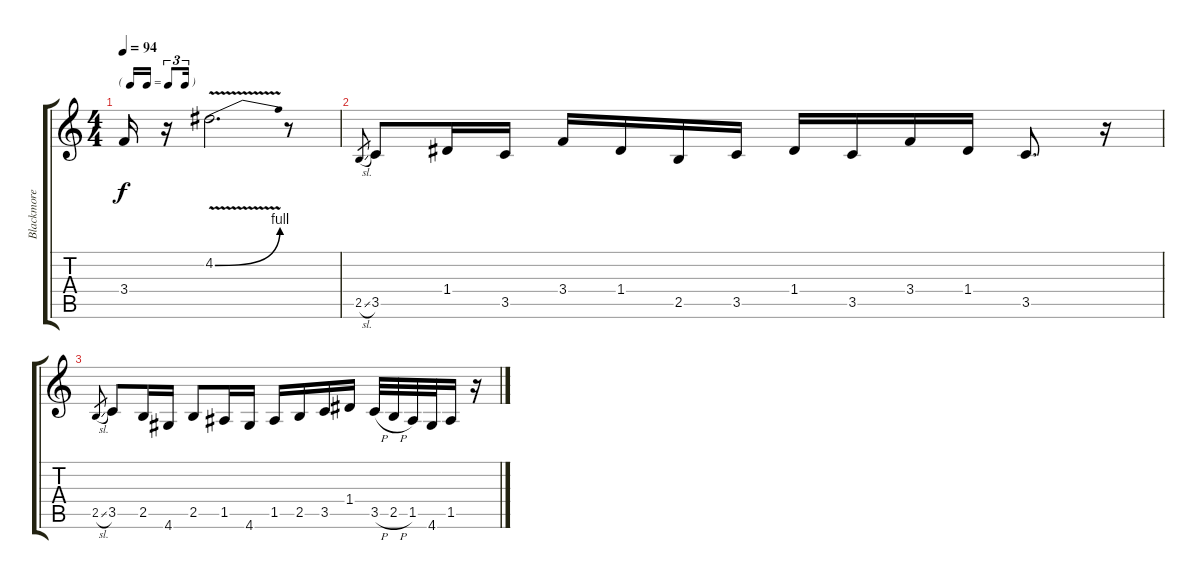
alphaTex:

\track ("Blackmore Rythm" "Blackmore ") {instrument overdrivenguitar}
\staff {score tabs}
\tuning (E4 B3 G3 D3 A2 E2) {hide}
\ts (4 4)
\tf triplet16th
\tempo 94
\clef g2
\ks c
3.4.16{dy f} r.16 4.2{be (bend 0 0 60 4) v}.2{d} r.8 |
2.5{sl}.8{gr} 3.5.8 1.4.16 3.5.16 3.4.16 1.4.16 2.5.16 3.5.16 1.4.16 3.5.16 3.4.16 1.4.16 3.5.8{d} r.16 |
2.5{sl}.8{gr} 3.5.8 2.5.16 4.6.16 2.5.8 1.5.16 4.6.16 1.5.16 2.5.16 3.5.16 1.4.16 3.5{h}.32 2.5{h}.32 1.5.32 4.6.32 1.5.16 r.16
